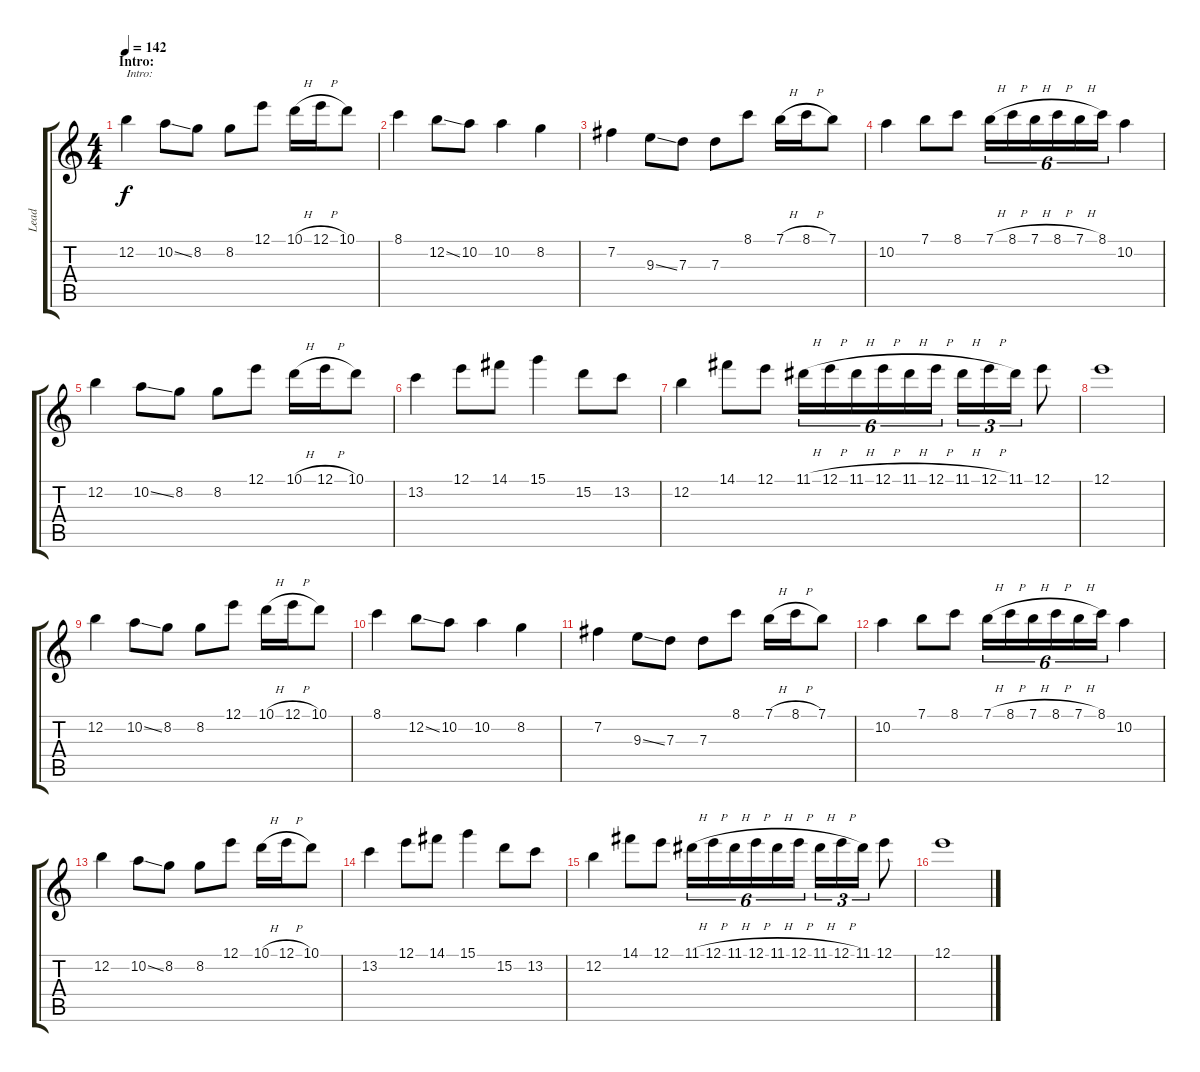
\track ("Lead" "Lead") {instrument distortionguitar}
\staff {score tabs}
\tuning (E4 B3 G3 D3 A2 E2) {hide}
\ts (4 4)
\section ("" "Intro:")
\tempo 142
\clef g2
\ks c
12.2.4{txt "Intro:" dy f instrument distortionguitar} 10.2{ss}.8 8.2.8 8.2.8 12.1.8 10.1{h}.16 12.1{h}.16 10.1.8 |
8.1.4 12.2{ss}.8 10.2.8 10.2.4 8.2.4 |
7.2.4 9.3{ss}.8 7.3.8 7.3.8 8.1.8 7.1{h}.16 8.1{h}.16 7.1.8 |
10.2.4 7.1.8 8.1.8 7.1{h}.16{tu (6 4)} 8.1{h}.16{tu (6 4)} 7.1{h}.16{tu (6 4)} 8.1{h}.16{tu (6 4)} 7.1{h}.16{tu (6 4)} 8.1.16{tu (6 4)} 10.2.4 |
12.2.4 10.2{ss}.8 8.2.8 8.2.8 12.1.8 10.1{h}.16 12.1{h}.16 10.1.8 |
13.2.4 12.1.8 14.1.8 15.1.4 15.2.8 13.2.8 |
12.2.4 14.1.8 12.1.8 11.1{h}.16{tu (6 4)} 12.1{h}.16{tu (6 4)} 11.1{h}.16{tu (6 4)} 12.1{h}.16{tu (6 4)} 11.1{h}.16{tu (6 4)} 12.1{h}.16{tu (6 4)} 11.1{h}.16{tu (3 2)} 12.1{h}.16{tu (3 2)} 11.1.16{tu (3 2)} 12.1.8 |
12.1.1 |
12.2.4 10.2{ss}.8 8.2.8 8.2.8 12.1.8 10.1{h}.16 12.1{h}.16 10.1.8 |
8.1.4 12.2{ss}.8 10.2.8 10.2.4 8.2.4 |
7.2.4 9.3{ss}.8 7.3.8 7.3.8 8.1.8 7.1{h}.16 8.1{h}.16 7.1.8 |
10.2.4 7.1.8 8.1.8 7.1{h}.16{tu (6 4)} 8.1{h}.16{tu (6 4)} 7.1{h}.16{tu (6 4)} 8.1{h}.16{tu (6 4)} 7.1{h}.16{tu (6 4)} 8.1.16{tu (6 4)} 10.2.4 |
12.2.4 10.2{ss}.8 8.2.8 8.2.8 12.1.8 10.1{h}.16 12.1{h}.16 10.1.8 |
13.2.4 12.1.8 14.1.8 15.1.4 15.2.8 13.2.8 |
12.2.4 14.1.8 12.1.8 11.1{h}.16{tu (6 4)} 12.1{h}.16{tu (6 4)} 11.1{h}.16{tu (6 4)} 12.1{h}.16{tu (6 4)} 11.1{h}.16{tu (6 4)} 12.1{h}.16{tu (6 4)} 11.1{h}.16{tu (3 2)} 12.1{h}.16{tu (3 2)} 11.1.16{tu (3 2)} 12.1.8 |
12.1.1
